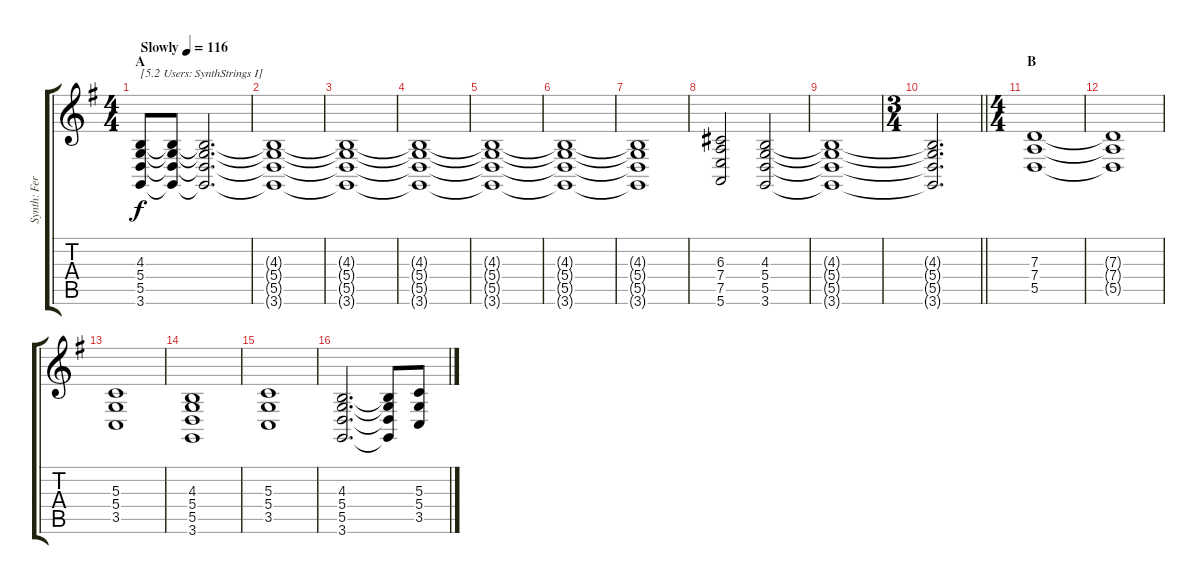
\track ("Synth: Ferdy" "Synth: Fer") {instrument synthstrings1}
\staff {score tabs}
\tuning (E4 B3 G3 D3 A2 E2) {hide}
\ts (4 4)
\section ("" "A")
\tempo (116 "Slowly")
\clef g2
\ks g
(4.3 5.4 5.5 3.6).8{txt "[5.2 Users: SynthStrings I]" dy f volume 0 instrument synthstrings1} (4.3{t} 5.4{t} 5.5{t} 3.6{t}).8 (4.3{t} 5.4{t} 5.5{t} 3.6{t}).2{d volume 2} |
(4.3{t} 5.4{t} 5.5{t} 3.6{t}).1{volume 10} |
(4.3{t} 5.4{t} 5.5{t} 3.6{t}).1 |
(4.3{t} 5.4{t} 5.5{t} 3.6{t}).1 |
(4.3{t} 5.4{t} 5.5{t} 3.6{t}).1 |
(4.3{t} 5.4{t} 5.5{t} 3.6{t}).1 |
(4.3{t} 5.4{t} 5.5{t} 3.6{t}).1 |
(6.3 7.4 7.5 5.6).2 (4.3 5.4 5.5 3.6).2 |
(4.3{t} 5.4{t} 5.5{t} 3.6{t}).1 |
\ts (3 4)
\barLineRight lightlight
(4.3{t} 5.4{t} 5.5{t} 3.6{t}).2{d} |
\ts (4 4)
\section ("" "B")
(7.3 7.4 5.5).1 |
(7.3{t} 7.4{t} 5.5{t}).1 |
(5.3 5.4 3.5).1 |
(4.3 5.4 5.5 3.6).1 |
(5.3 5.4 3.5).1 |
(4.3 5.4 5.5 3.6).2{d} (4.3{t} 5.4{t} 5.5{t} 3.6{t}).8 (5.3 5.4 3.5).8
